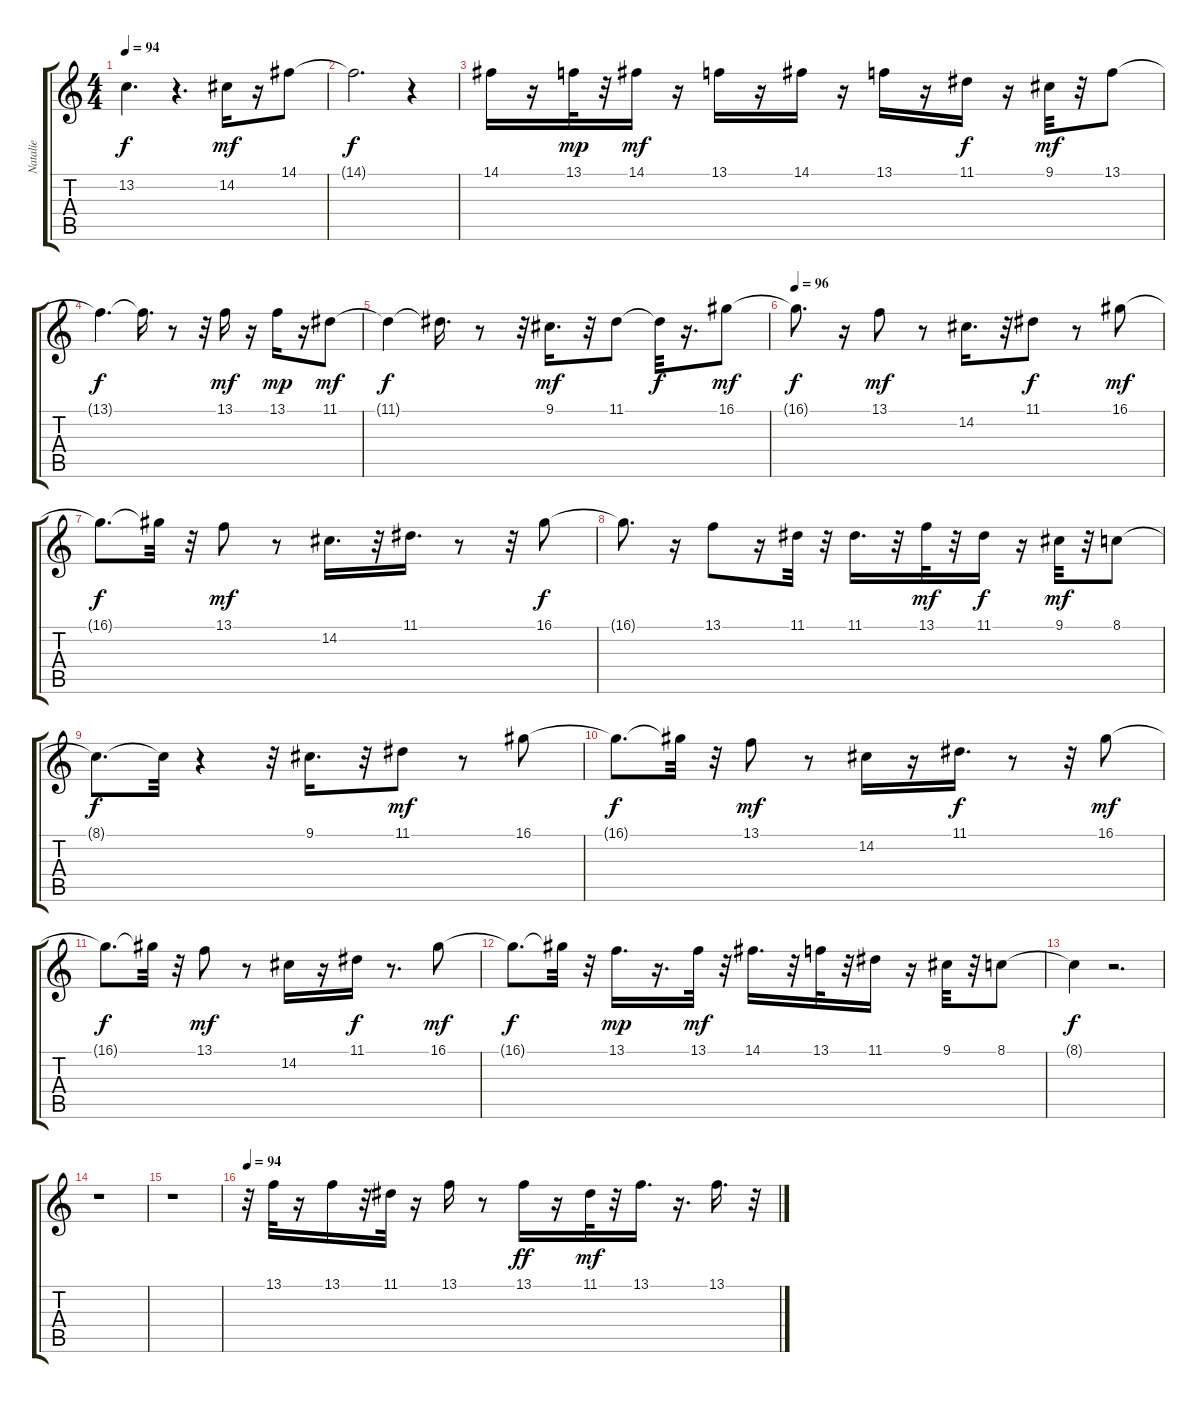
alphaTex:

\track ("Natalie" "Natalie") {instrument flute}
\staff {score tabs}
\tuning (E4 B3 G3 D3 A2 E2) {hide}
\ts (4 4)
\tempo 94
\clef g2
\ks c
13.2{t}.4{d dy f} r.4{d} 14.2.16{dy mf} r.16 14.1.8 |
14.1{t}.2{d dy f} r.4 |
14.1.16 r.16 13.1.32{dy mp} r.32 14.1.16{dy mf} r.16 13.1.16 r.16 14.1.16 r.16 13.1.16 r.16 11.1.16{dy f} r.16 9.1.32{dy mf} r.32 13.1.8 |
13.1{t}.4{d dy f} 13.1{t}.16{d} r.8 r.32 13.1.16{dy mf} r.16 13.1.16{dy mp} r.16 11.1.8{dy mf} |
11.1{t}.4{dy f} 11.1{t}.16{d} r.8 r.32 9.1.16{d dy mf} r.32 11.1.8 11.1{t}.32{dy f} r.16{d} 16.1.8{dy mf} |
\tempo 96
16.1{t}.8{d dy f} r.16 13.1.8{dy mf} r.8 14.2.16{d} r.32 11.1.8{dy f} r.8 16.1.8{dy mf} |
16.1{t}.8{d dy f} 16.1{t}.32 r.32 13.1.8{dy mf} r.8 14.2.16{d} r.32 11.1.16{d} r.8 r.32 16.1.8{dy f} |
16.1{t}.8{d} r.16 13.1.8 r.16 11.1.32 r.32 11.1.16{d} r.32 13.1.32{dy mf} r.32 11.1.16{dy f} r.16 9.1.32{dy mf} r.32 8.1.8 |
8.1{t}.8{d dy f} 8.1{t}.32 r.4 r.32 9.1.16{d} r.32 11.1.8{dy mf} r.8 16.1.8 |
16.1{t}.8{d dy f} 16.1{t}.32 r.32 13.1.8{dy mf} r.8 14.2.16 r.16 11.1.16{d dy f} r.8 r.32 16.1.8{dy mf} |
16.1{t}.8{d dy f} 16.1{t}.32 r.32 13.1.8{dy mf} r.8 14.2.16 r.16 11.1.16{dy f} r.8{d} 16.1.8{dy mf} |
16.1{t}.8{d dy f} 16.1{t}.32 r.32 13.1.16{d dy mp} r.16{d} 13.1.32{dy mf} r.32 14.1.16{d} r.32 13.1.32 r.32 11.1.16 r.16 9.1.32 r.32 8.1.8 |
8.1{t}.4{dy f} r.2{d} |
r.1 |
r.1 |
\tempo 94
r.32 13.1.32 r.16 13.1.16 r.32 11.1.32 r.16 13.1.16 r.8 13.1.16{dy ff} r.16 11.1.32{dy mf} r.32 13.1.16{d} r.16{d} 13.1.16{d} r.32
